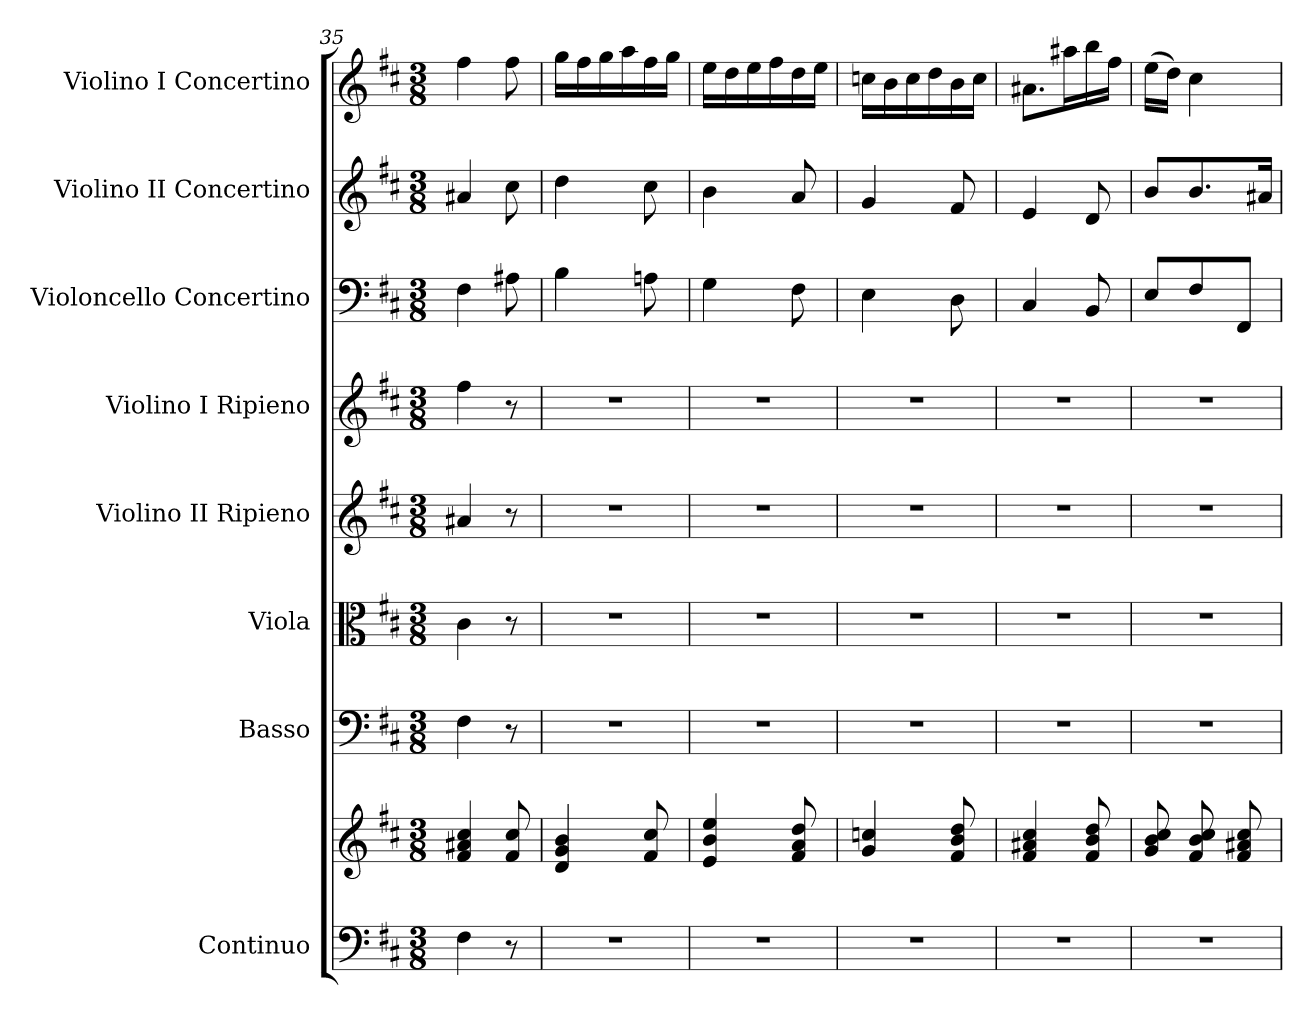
**kern	**kern	**kern	**kern	**kern	**kern	**kern	**kern	**kern
*part8	*part8	*part7	*part6	*part5	*part4	*part3	*part2	*part1
*staff9	*staff8	*staff7	*staff6	*staff5	*staff4	*staff3	*staff2	*staff1
*I"Continuo	*	*I"Basso	*I"Viola	*I"Violino II Ripieno	*I"Violino I Ripieno	*I"Violoncello Concertino	*I"Violino II Concertino	*I"Violino I Concertino
*	*	*	*	*	*	*I'Vc	*I'Vln	*I'Vln
*clefF4	*clefG2	*clefF4	*clefC3	*clefG2	*clefG2	*clefF4	*clefG2	*clefG2
*k[f#c#]	*k[f#c#]	*k[f#c#]	*k[f#c#]	*k[f#c#]	*k[f#c#]	*k[f#c#]	*k[f#c#]	*k[f#c#]
*M3/8	*M3/8	*M3/8	*M3/8	*M3/8	*M3/8	*M3/8	*M3/8	*M3/8
=35	=35	=35	=35	=35	=35	=35	=35	=35
4F#\	4f#/ 4a#X/ 4cc#/	4F#\	4c#\	4a#X/	4ff#\	4F#\	4a#X/	4ff#\
8r	8f#/ 8cc#/	8r	8r	8r	8r	8A#X\	8cc#\	8ff#\
=36	=36	=36	=36	=36	=36	=36	=36	=36
4.r	4d/ 4g/ 4b/	4.r	4.r	4.r	4.r	4B\	4dd\	16gg\LL
.	.	.	.	.	.	.	.	16ff#\
.	.	.	.	.	.	.	.	16gg\
.	.	.	.	.	.	.	.	16aa\
.	8f#/ 8cc#/	.	.	.	.	8An\	8cc#\	16ff#\
.	.	.	.	.	.	.	.	16gg\JJ
!!LO:PB:g=z
=37	=37	=37	=37	=37	=37	=37	=37	=37
4.r	4e/ 4b/ 4ee/	4.r	4.r	4.r	4.r	4G\	4b\	16ee\LL
.	.	.	.	.	.	.	.	16dd\
.	.	.	.	.	.	.	.	16ee\
.	.	.	.	.	.	.	.	16ff#\
.	8f#/ 8a/ 8dd/	.	.	.	.	8F#\	8a/	16dd\
.	.	.	.	.	.	.	.	16ee\JJ
=38	=38	=38	=38	=38	=38	=38	=38	=38
4.r	4g/ 4ccn/	4.r	4.r	4.r	4.r	4E\	4g/	16ccn\LL
.	.	.	.	.	.	.	.	16b\
.	.	.	.	.	.	.	.	16cc\
.	.	.	.	.	.	.	.	16dd\
.	8f#/ 8b/ 8dd/	.	.	.	.	8D\	8f#/	16b\
.	.	.	.	.	.	.	.	16cc\JJ
=39	=39	=39	=39	=39	=39	=39	=39	=39
4.r	4f#/ 4a#X/ 4cc#/	4.r	4.r	4.r	4.r	4C#/	4e/	8.a#X\L
.	.	.	.	.	.	.	.	16aa#X\L
.	8f#/ 8b/ 8dd/	.	.	.	.	8BB/	8d/	16bb\
.	.	.	.	.	.	.	.	16ff#\JJ
=40	=40	=40	=40	=40	=40	=40	=40	=40
4.r	8g/ 8b/ 8cc#/	4.r	4.r	4.r	4.r	8E/L	8b/L	(>16ee\LL
.	.	.	.	.	.	.	.	16dd\JJ)
.	8f#/ 8b/ 8cc#/	.	.	.	.	8F#/	8.b/	4cc#\
.	8f#/ 8a#X/ 8cc#/	.	.	.	.	8FF#/J	.	.
.	.	.	.	.	.	.	16a#X/Jk	.
=	=	=	=	=	=	=	=	=
*-	*-	*-	*-	*-	*-	*-	*-	*-
